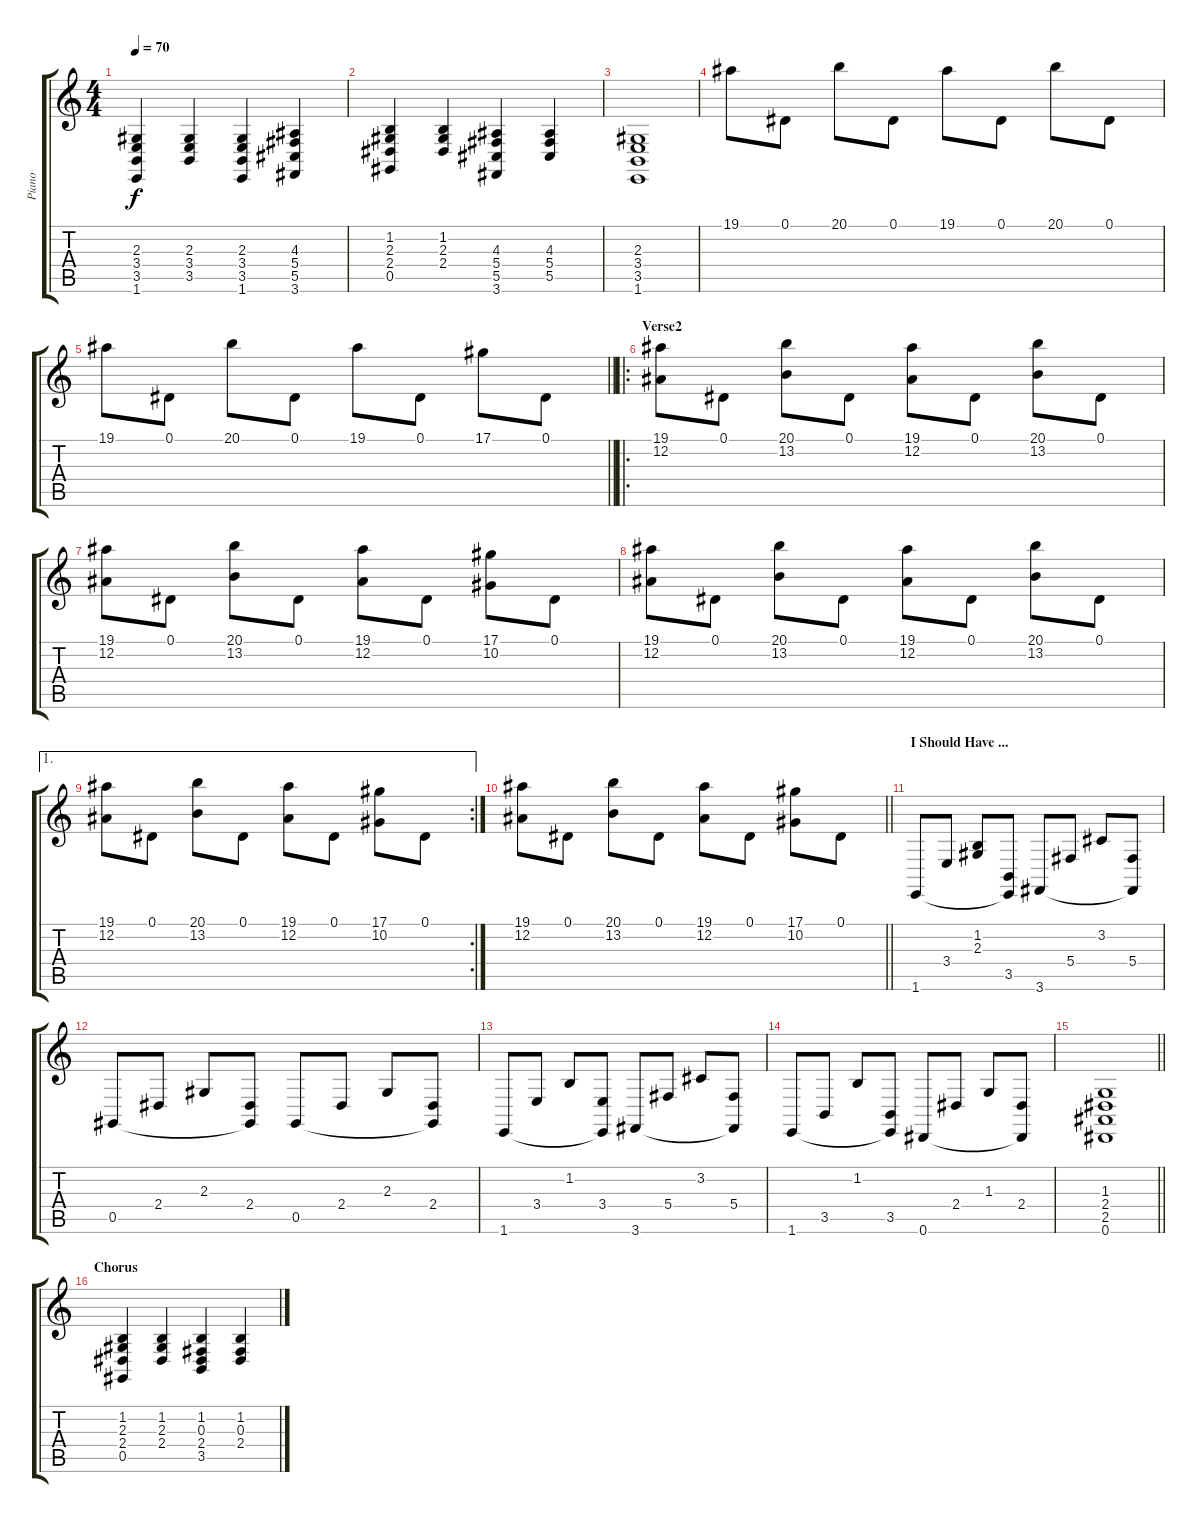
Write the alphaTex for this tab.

\track ("Piano" "Piano") {instrument acousticgrandpiano}
\staff {score tabs}
\tuning (Eb4 Bb3 Gb3 Db3 Ab2 Eb2) {hide}
\ts (4 4)
\tempo 70
\clef g2
\ks c
(2.3 3.4 3.5 1.6).4{dy f} (2.3 3.4 3.5).4 (2.3 3.4 3.5 1.6).4 (4.3 5.4 5.5 3.6).4 |
(1.2 2.3 2.4 0.5).4 (1.2 2.3 2.4).4 (4.3 5.4 5.5 3.6).4 (4.3 5.4 5.5).4 |
(2.3 3.4 3.5 1.6).1 |
19.1.8 0.1.8 20.1.8 0.1.8 19.1.8 0.1.8 20.1.8 0.1.8 |
\barLineRight lightlight
19.1.8 0.1.8 20.1.8 0.1.8 19.1.8 0.1.8 17.1.8 0.1.8 |
\ro
\section ("" "Verse2")
(19.1 12.2).8 0.1.8 (20.1 13.2).8 0.1.8 (19.1 12.2).8 0.1.8 (20.1 13.2).8 0.1.8 |
(19.1 12.2).8 0.1.8 (20.1 13.2).8 0.1.8 (19.1 12.2).8 0.1.8 (17.1 10.2).8 0.1.8 |
(19.1 12.2).8 0.1.8 (20.1 13.2).8 0.1.8 (19.1 12.2).8 0.1.8 (20.1 13.2).8 0.1.8 |
\ae 1
\rc 2
(19.1 12.2).8 0.1.8 (20.1 13.2).8 0.1.8 (19.1 12.2).8 0.1.8 (17.1 10.2).8 0.1.8 |
\barLineRight lightlight
(19.1 12.2).8 0.1.8 (20.1 13.2).8 0.1.8 (19.1 12.2).8 0.1.8 (17.1 10.2).8 0.1.8 |
\section ("" "I Should Have ...")
1.6.8 3.4.8 (1.2 2.3).8 (3.5 1.6{t}).8 3.6.8 5.4.8 3.2.8 (5.4 3.6{t}).8 |
0.5.8 2.4.8 2.3.8 (2.4 0.5{t}).8 0.5.8 2.4.8 2.3.8 (2.4 0.5{t}).8 |
1.6.8 3.4.8 1.2.8 (3.4 1.6{t}).8 3.6.8 5.4.8 3.2.8 (5.4 3.6{t}).8 |
1.6.8 3.5.8 1.2.8 (3.5 1.6{t}).8 0.6.8 2.4.8 1.3.8 (2.4 0.6{t}).8 |
\barLineRight lightlight
(1.3 2.4 2.5 0.6).1 |
\section ("" "Chorus")
(1.2 2.3 2.4 0.5).4 (1.2 2.3 2.4).4 (1.2 0.3 2.4 3.5).4 (1.2 0.3 2.4).4
